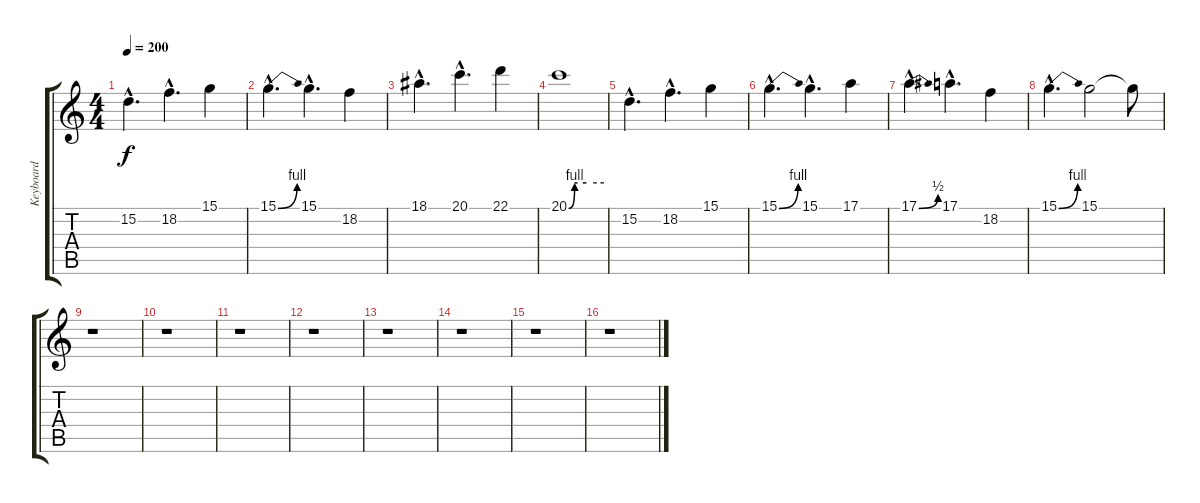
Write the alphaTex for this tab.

\track ("Keyboard" "Keyboard") {instrument panflute}
\staff {score tabs}
\tuning (E4 B3 G3 D3 A2 E2) {hide}
\ts (4 4)
\section ("" "")
\tempo 200
\clef g2
\ks c
15.2{hac}.4{d dy f} 18.2{hac}.4{d} 15.1.4 |
15.1{be (bend 0 0 60 4) hac}.4{d} 15.1{hac}.4{d} 18.2.4 |
18.1{hac}.4{d} 20.1{hac}.4{d} 22.1.4 |
20.1{be (custom 0 0 10 4 15 4 30 4 60 4)}.1 |
15.2{hac}.4{d} 18.2{hac}.4{d} 15.1.4 |
15.1{be (bend 0 0 60 4) hac}.4{d} 15.1{hac}.4{d} 17.1.4 |
17.1{be (bend 0 0 60 2) hac}.4{d} 17.1{hac}.4{d} 18.2.4 |
15.1{be (bend 0 0 60 4) hac}.4{d} 15.1.2 15.1{t}.8 |
\section ("" "")
r.1 |
r.1 |
r.1 |
r.1 |
\section ("" "")
r.1 |
r.1 |
r.1 |
r.1
